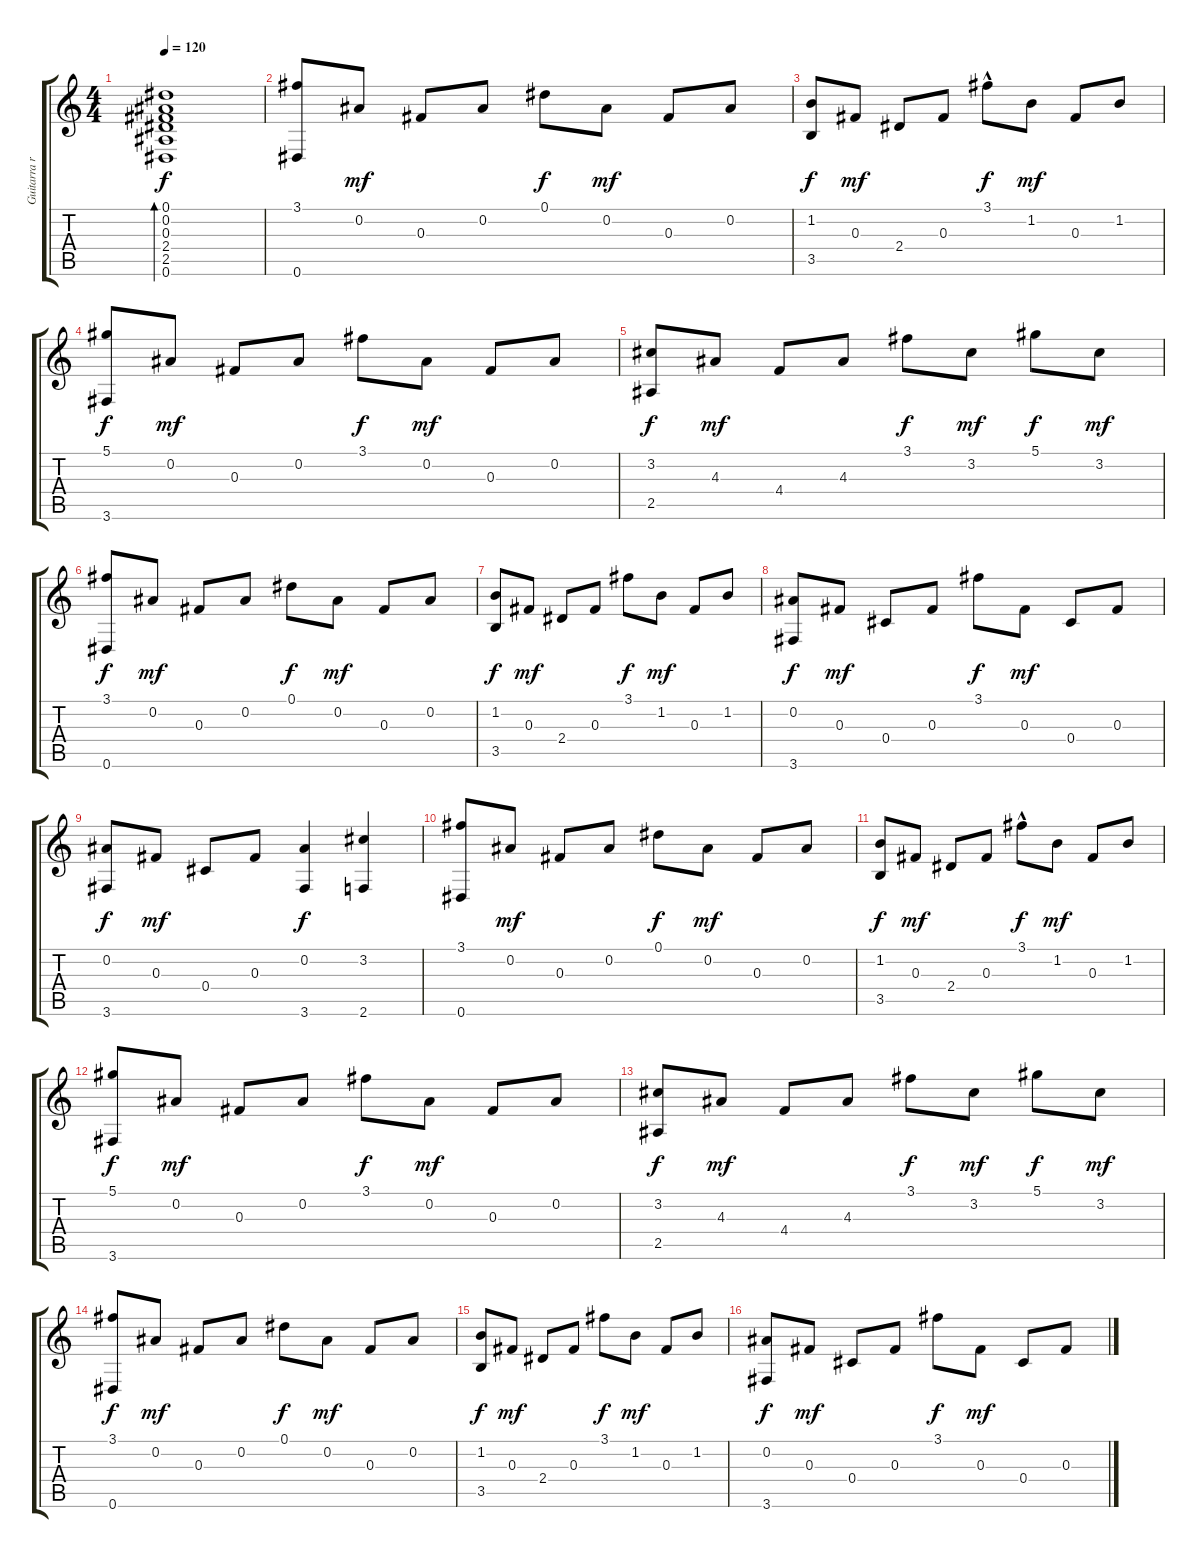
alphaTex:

\track ("Guitarra ritmica" "Guitarra r") {instrument acousticguitarsteel}
\staff {score tabs}
\tuning (Eb4 Bb3 Gb3 Db3 Ab2 Eb2) {hide}
\ts (4 4)
\tempo 120
\clef g2
\ks c
(0.1 0.2 0.3 2.4 2.5 0.6).1{bd 240 dy f} |
(3.1 0.6).8 0.2.8{dy mf} 0.3.8 0.2.8 0.1.8{dy f} 0.2.8{dy mf} 0.3.8 0.2.8 |
(1.2 3.5).8{dy f} 0.3.8{dy mf} 2.4.8 0.3.8 3.1{hac}.8{dy f} 1.2.8{dy mf} 0.3.8 1.2.8 |
(5.1 3.6).8{dy f} 0.2.8{dy mf} 0.3.8 0.2.8 3.1.8{dy f} 0.2.8{dy mf} 0.3.8 0.2.8 |
(3.2 2.5).8{dy f} 4.3.8{dy mf} 4.4.8 4.3.8 3.1.8{dy f} 3.2.8{dy mf} 5.1.8{dy f} 3.2.8{dy mf} |
(3.1 0.6).8{dy f} 0.2.8{dy mf} 0.3.8 0.2.8 0.1.8{dy f} 0.2.8{dy mf} 0.3.8 0.2.8 |
(1.2 3.5).8{dy f} 0.3.8{dy mf} 2.4.8 0.3.8 3.1.8{dy f} 1.2.8{dy mf} 0.3.8 1.2.8 |
(0.2 3.6).8{dy f} 0.3.8{dy mf} 0.4.8 0.3.8 3.1.8{dy f} 0.3.8{dy mf} 0.4.8 0.3.8 |
(0.2 3.6).8{dy f} 0.3.8{dy mf} 0.4.8 0.3.8 (0.2 3.6).4{dy f} (3.2 2.6).4 |
(3.1 0.6).8 0.2.8{dy mf} 0.3.8 0.2.8 0.1.8{dy f} 0.2.8{dy mf} 0.3.8 0.2.8 |
(1.2 3.5).8{dy f} 0.3.8{dy mf} 2.4.8 0.3.8 3.1{hac}.8{dy f} 1.2.8{dy mf} 0.3.8 1.2.8 |
(5.1 3.6).8{dy f} 0.2.8{dy mf} 0.3.8 0.2.8 3.1.8{dy f} 0.2.8{dy mf} 0.3.8 0.2.8 |
(3.2 2.5).8{dy f} 4.3.8{dy mf} 4.4.8 4.3.8 3.1.8{dy f} 3.2.8{dy mf} 5.1.8{dy f} 3.2.8{dy mf} |
(3.1 0.6).8{dy f} 0.2.8{dy mf} 0.3.8 0.2.8 0.1.8{dy f} 0.2.8{dy mf} 0.3.8 0.2.8 |
(1.2 3.5).8{dy f} 0.3.8{dy mf} 2.4.8 0.3.8 3.1.8{dy f} 1.2.8{dy mf} 0.3.8 1.2.8 |
(0.2 3.6).8{dy f} 0.3.8{dy mf} 0.4.8 0.3.8 3.1.8{dy f} 0.3.8{dy mf} 0.4.8 0.3.8
